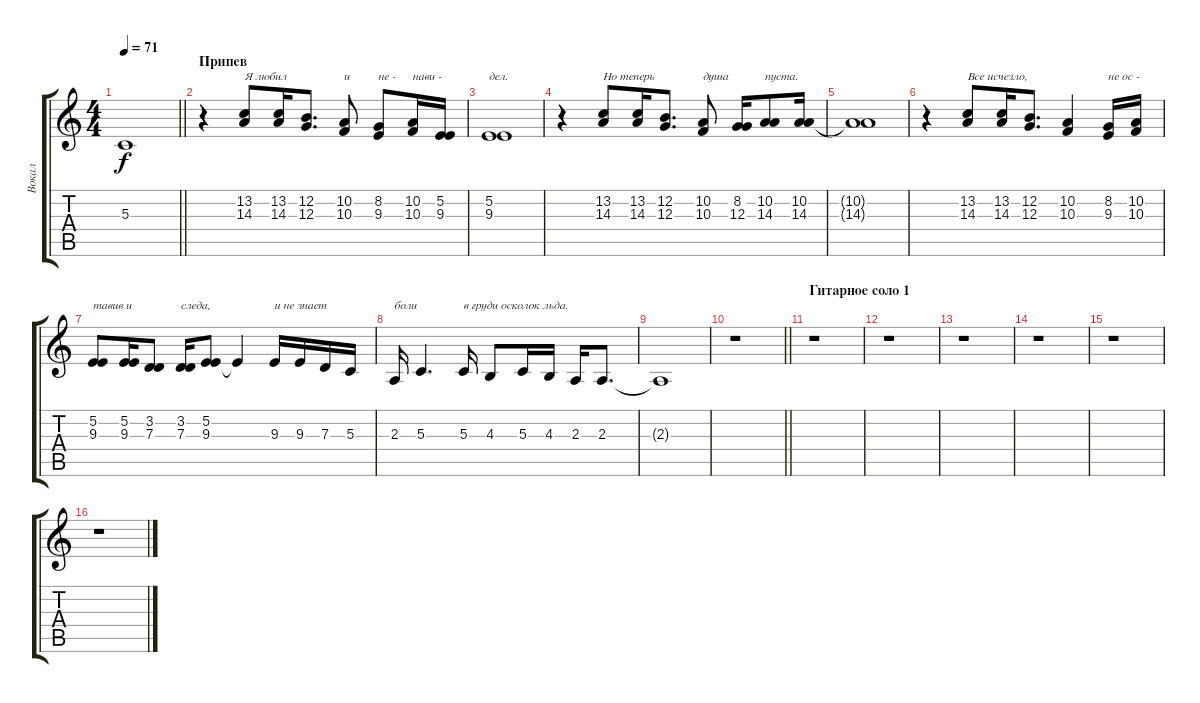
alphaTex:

\track ("Вокал" "Вокал") {instrument acousticgrandpiano}
\staff {score tabs}
\tuning (E4 B3 G3 D3 A2 E2) {hide}
\ts (4 4)
\tempo 71
\clef g2
\barLineRight lightlight
\ks c
5.3{t}.1{dy f} |
\section ("" "Припев")
r.4 (13.2 14.3).8{txt "Я любил"} (13.2 14.3).16 (12.2 12.3).8{d} (10.2 10.3).8{txt "и"} (8.2 9.3).8{txt "не -"} (10.2 10.3).16{txt "нави -"} (5.2 9.3).16 |
(5.2 9.3).1{txt "дел."} |
r.4 (13.2 14.3).8{txt "Но теперь"} (13.2 14.3).16 (12.2 12.3).8{d} (10.2 10.3).8{txt "душа"} (8.2 12.3).16 (10.2 14.3).8{txt "пуста."} (10.2 14.3).16 |
(10.2{t} 14.3{t}).1 |
r.4 (13.2 14.3).8{txt "Все исчезло,"} (13.2 14.3).16 (12.2 12.3).8{d} (10.2 10.3).4 (8.2 9.3).16{txt "не ос -"} (10.2 10.3).16 |
(5.2 9.3).8{txt "тавив и"} (5.2 9.3).16 (3.2 7.3).8 (3.2 7.3).16{txt "следа,"} (5.2 9.3).8 9.3{t}.4 9.3.16{txt "и не знает"} 9.3.16 7.3.16 5.3.16 |
2.3.16{txt "боли"} 5.3.4{d} 5.3.16{txt "в груди осколок льда."} 4.3.8 5.3.16 4.3.16 2.3.16 2.3.8{d} |
2.3{t}.1 |
\barLineRight lightlight
r.1 |
\section ("" "Гитарное соло 1")
r.1 |
r.1 |
r.1 |
r.1 |
r.1 |
r.1
